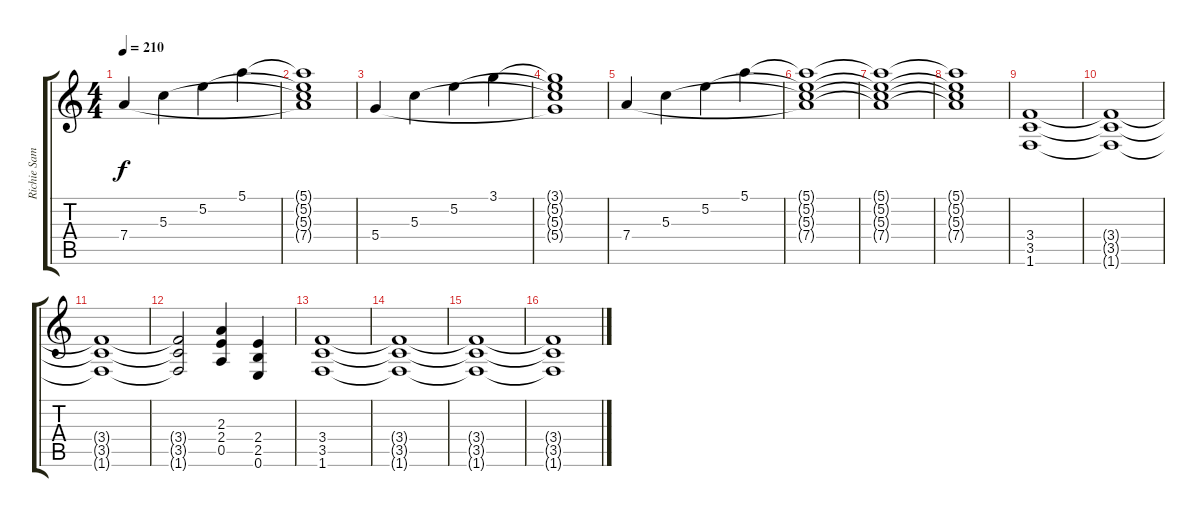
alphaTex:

\track ("Richie Sambora-2" "Richie Sam") {instrument distortionguitar}
\staff {score tabs}
\tuning (E4 B3 G3 D3 A2 E2) {hide}
\ts (4 4)
\tempo 210
\clef g2
\ks c
7.4.4{dy f} 5.3.4 5.2.4 5.1.4 |
(5.1{t} 5.2{t} 5.3{t} 7.4{t}).1 |
5.4.4 5.3.4 5.2.4 3.1.4 |
(3.1{t} 5.2{t} 5.3{t} 5.4{t}).1 |
7.4.4 5.3.4 5.2.4 5.1.4 |
(5.1{t} 5.2{t} 5.3{t} 7.4{t}).1 |
(5.1{t} 5.2{t} 5.3{t} 7.4{t}).1 |
(5.1{t} 5.2{t} 5.3{t} 7.4{t}).1 |
(3.4 3.5 1.6).1 |
(3.4{t} 3.5{t} 1.6{t}).1 |
(3.4{t} 3.5{t} 1.6{t}).1 |
(3.4{t} 3.5{t} 1.6{t}).2 (2.3 2.4 0.5).4 (2.4 2.5 0.6).4 |
(3.4 3.5 1.6).1 |
(3.4{t} 3.5{t} 1.6{t}).1 |
(3.4{t} 3.5{t} 1.6{t}).1 |
(3.4{t} 3.5{t} 1.6{t}).1
